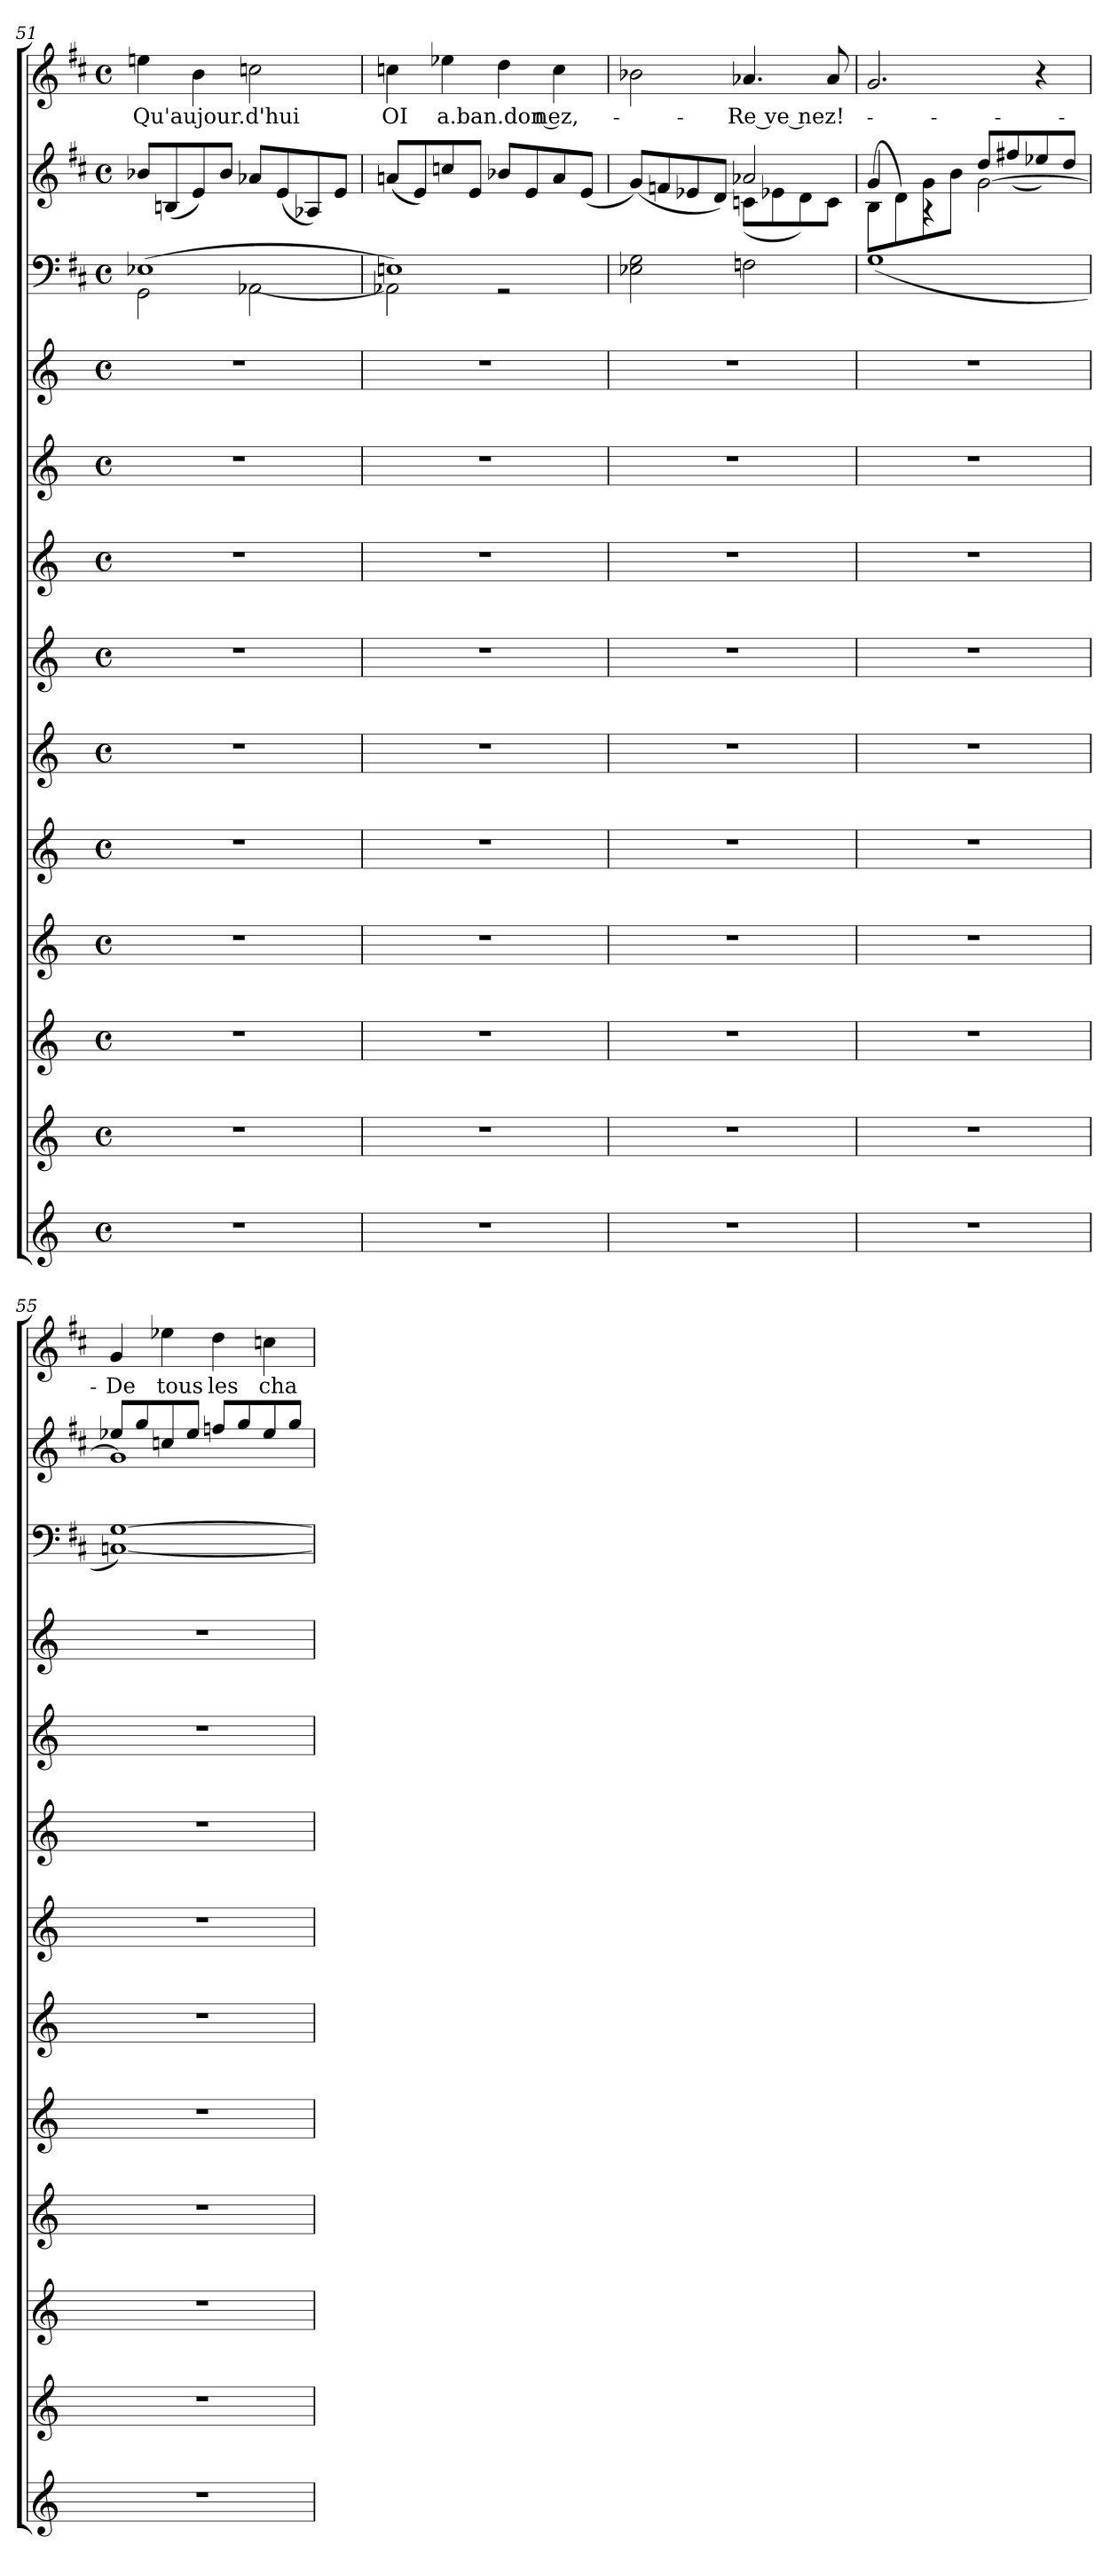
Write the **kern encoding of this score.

**kern	**kern	**kern	**kern	**kern	**kern	**kern	**kern	**kern	**kern	**kern	**kern	**kern	**text
*part13	*part12	*part11	*part10	*part9	*part8	*part7	*part6	*part5	*part4	*part3	*part2	*part1	*part1
*staff13	*staff12	*staff11	*staff10	*staff9	*staff8	*staff7	*staff6	*staff5	*staff4	*staff3	*staff2	*staff1	*staff1
*clefG2	*clefG2	*clefG2	*clefG2	*clefG2	*clefG2	*clefG2	*clefG2	*clefG2	*clefG2	*clefF4	*clefG2	*clefG2	*
*k[]	*k[]	*k[]	*k[]	*k[]	*k[]	*k[]	*k[]	*k[]	*k[]	*k[f#c#]	*k[f#c#]	*k[f#c#]	*
*C:	*C:	*C:	*C:	*C:	*C:	*C:	*C:	*C:	*C:	*D:	*D:	*D:	*
*M4/4	*M4/4	*M4/4	*M4/4	*M4/4	*M4/4	*M4/4	*M4/4	*M4/4	*M4/4	*M4/4	*M4/4	*M4/4	*
*met(c)	*met(c)	*met(c)	*met(c)	*met(c)	*met(c)	*met(c)	*met(c)	*met(c)	*met(c)	*met(c)	*met(c)	*met(c)	*
=51	=51	=51	=51	=51	=51	=51	=51	=51	=51	=51	=51	=51	=51
*	*	*	*	*	*	*	*	*	*	*^	*	*	*
1r	1r	1r	1r	1r	1r	1r	1r	1r	1r	(1E-X/	2GG\	8b-X/L	4een\	Qu'aujour.d'hui
.	.	.	.	.	.	.	.	.	.	.	.	(8Bn/	.	.
.	.	.	.	.	.	.	.	.	.	.	.	8e/)	4b\	.
.	.	.	.	.	.	.	.	.	.	.	.	8b-/J	.	.
.	.	.	.	.	.	.	.	.	.	.	[2AA-X\	8a-X/L	2cc\	.
.	.	.	.	.	.	.	.	.	.	.	.	(8e/	.	.
.	.	.	.	.	.	.	.	.	.	.	.	8A-X/)	.	.
.	.	.	.	.	.	.	.	.	.	.	.	8e/J	.	.
=52	=52	=52	=52	=52	=52	=52	=52	=52	=52	=52	=52	=52	=52	=52
1r	1r	1r	1r	1r	1r	1r	1r	1r	1r	1En/)	2AA-X\]	(8an/L	4cc\	OI
.	.	.	.	.	.	.	.	.	.	.	.	8e/)	.	.
.	.	.	.	.	.	.	.	.	.	.	.	8cc/	4ee-X\	a.ban.don nez,-
.	.	.	.	.	.	.	.	.	.	.	.	8e/J	.	.
.	.	.	.	.	.	.	.	.	.	.	2r	8b-X/L	4dd\	.
.	.	.	.	.	.	.	.	.	.	.	.	8e/	.	.
.	.	.	.	.	.	.	.	.	.	.	.	8a/	4cc\	.
.	.	.	.	.	.	.	.	.	.	.	.	(8e/J	.	.
*	*	*	*	*	*	*	*	*	*	*v	*v	*	*	*
=53	=53	=53	=53	=53	=53	=53	=53	=53	=53	=53	=53	=53	=53
*	*	*	*	*	*	*	*	*	*	*	*^	*	*
1r	1r	1r	1r	1r	1r	1r	1r	1r	1r	2E-X\ 2G\	(8g/L)	2ryy	2b-X\	.
.	.	.	.	.	.	.	.	.	.	.	8fn/	.	.	.
.	.	.	.	.	.	.	.	.	.	.	8e-X/	.	.	.
.	.	.	.	.	.	.	.	.	.	.	8d/J)	.	.	.
.	.	.	.	.	.	.	.	.	.	2Fn\	2a-X/	(8c\L	4.a-X/	Re ve nez!-
.	.	.	.	.	.	.	.	.	.	.	.	8e-X\	.	.
.	.	.	.	.	.	.	.	.	.	.	.	8d\)	.	.
.	.	.	.	.	.	.	.	.	.	.	.	8c\J	8a-/	.
=54	=54	=54	=54	=54	=54	=54	=54	=54	=54	=54	=54	=54	=54	=54
1r	1r	1r	1r	1r	1r	1r	1r	1r	1r	(1G/	(8B\L	4g/	2.g/	.
.	.	.	.	.	.	.	.	.	.	.	8d\)	.	.	.
.	.	.	.	.	.	.	.	.	.	.	8g\	4r	.	.
.	.	.	.	.	.	.	.	.	.	.	8b\J	.	.	.
.	.	.	.	.	.	.	.	.	.	.	[2g\	8dd/L	.	.
.	.	.	.	.	.	.	.	.	.	.	.	(8ff#X/	.	.
.	.	.	.	.	.	.	.	.	.	.	.	8ee-X/)	4r	.
.	.	.	.	.	.	.	.	.	.	.	.	8dd/J	.	.
!!LO:LB:g=z
=55	=55	=55	=55	=55	=55	=55	=55	=55	=55	=55	=55	=55	=55	=55
1r	1r	1r	1r	1r	1r	1r	1r	1r	1r	[1C/ [1G/)	8ee-X/L	1g/]	4g/	De
.	.	.	.	.	.	.	.	.	.	.	8gg/	.	.	.
.	.	.	.	.	.	.	.	.	.	.	8cc/	.	4ee-X\	tous
.	.	.	.	.	.	.	.	.	.	.	8ee-/J	.	.	.
.	.	.	.	.	.	.	.	.	.	.	8ffn/L	.	4dd\	les
.	.	.	.	.	.	.	.	.	.	.	8gg/	.	.	.
.	.	.	.	.	.	.	.	.	.	.	8ee-/	.	4cc\	cha-
.	.	.	.	.	.	.	.	.	.	.	8gg/J	.	.	.
*	*	*	*	*	*	*	*	*	*	*	*v	*v	*	*
=	=	=	=	=	=	=	=	=	=	=	=	=	=
*-	*-	*-	*-	*-	*-	*-	*-	*-	*-	*-	*-	*-	*-
